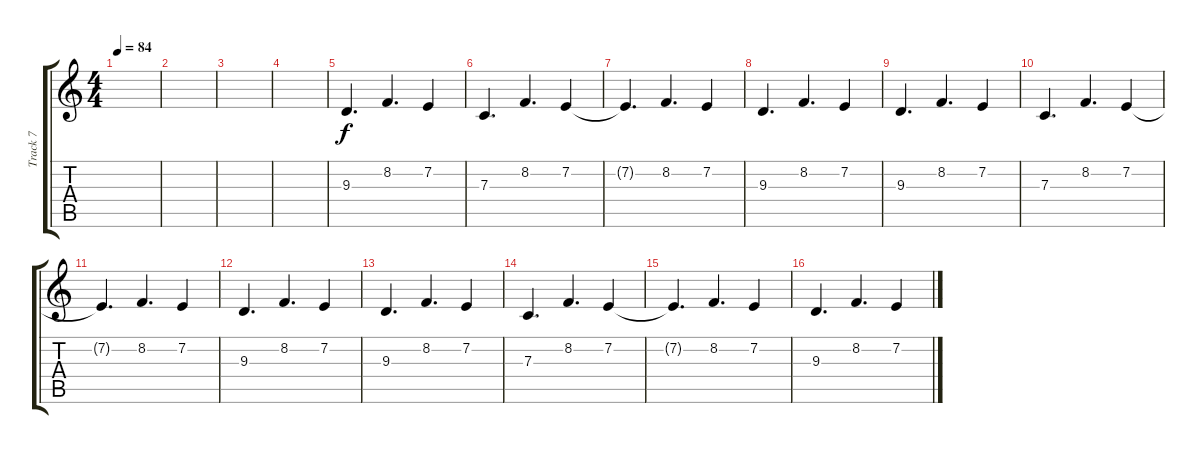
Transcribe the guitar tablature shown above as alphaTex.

\track ("Track 7" "Track 7") {instrument pad4choir}
\staff {score tabs}
\tuning (D4 A3 F3 C3 G2 C2) {hide}
\ts (4 4)
\tempo 84
\clef g2
\ks c
|
|
|
|
9.3.4{d} 8.2.4{d} 7.2.4 |
7.3.4{d} 8.2.4{d} 7.2.4 |
7.2{t}.4{d} 8.2.4{d} 7.2.4 |
9.3.4{d} 8.2.4{d} 7.2.4 |
9.3.4{d} 8.2.4{d} 7.2.4 |
7.3.4{d} 8.2.4{d} 7.2.4 |
7.2{t}.4{d} 8.2.4{d} 7.2.4 |
9.3.4{d} 8.2.4{d} 7.2.4 |
9.3.4{d} 8.2.4{d} 7.2.4 |
7.3.4{d} 8.2.4{d} 7.2.4 |
7.2{t}.4{d} 8.2.4{d} 7.2.4 |
9.3.4{d} 8.2.4{d} 7.2.4
